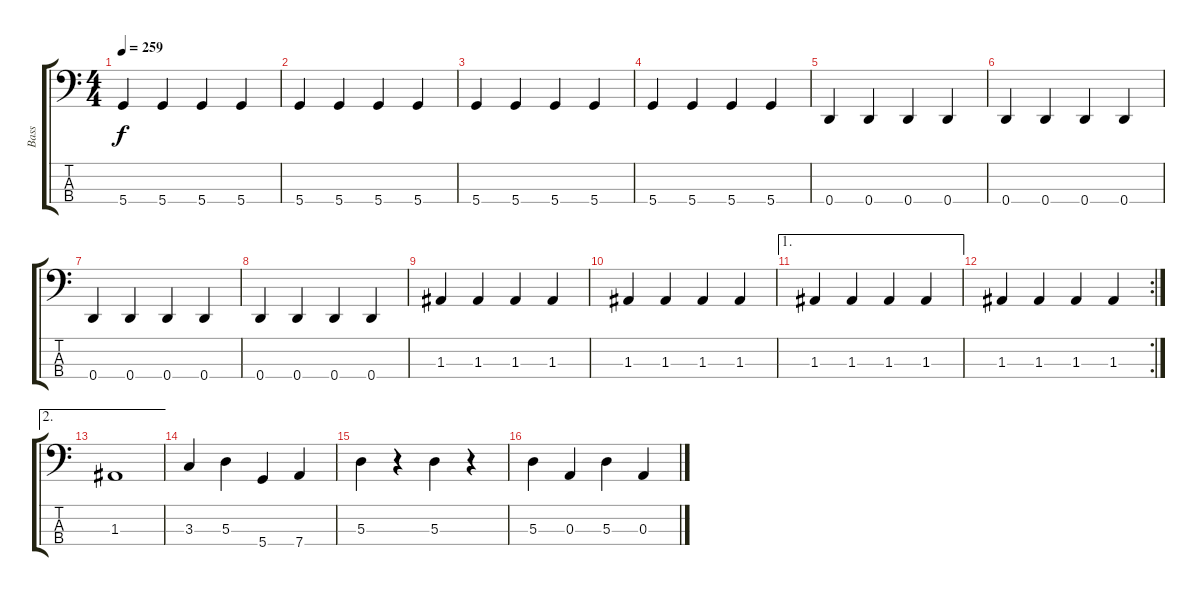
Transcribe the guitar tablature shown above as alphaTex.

\track ("Bass" "Bass") {instrument electricbassfinger}
\staff {score tabs}
\tuning (G2 D2 A1 D1) {hide}
\ts (4 4)
\tempo 259
\clef f4
\ks c
5.4.4{dy f} 5.4.4 5.4.4 5.4.4 |
5.4.4 5.4.4 5.4.4 5.4.4 |
5.4.4 5.4.4 5.4.4 5.4.4 |
5.4.4 5.4.4 5.4.4 5.4.4 |
0.4.4 0.4.4 0.4.4 0.4.4 |
0.4.4 0.4.4 0.4.4 0.4.4 |
0.4.4 0.4.4 0.4.4 0.4.4 |
0.4.4 0.4.4 0.4.4 0.4.4 |
1.3.4 1.3.4 1.3.4 1.3.4 |
1.3.4 1.3.4 1.3.4 1.3.4 |
\ae 1
1.3.4 1.3.4 1.3.4 1.3.4 |
\rc 2
1.3.4 1.3.4 1.3.4 1.3.4 |
\ae 2
1.3.1 |
3.3.4 5.3.4 5.4.4 7.4.4 |
5.3.4 r.4 5.3.4 r.4 |
5.3.4 0.3.4 5.3.4 0.3.4
